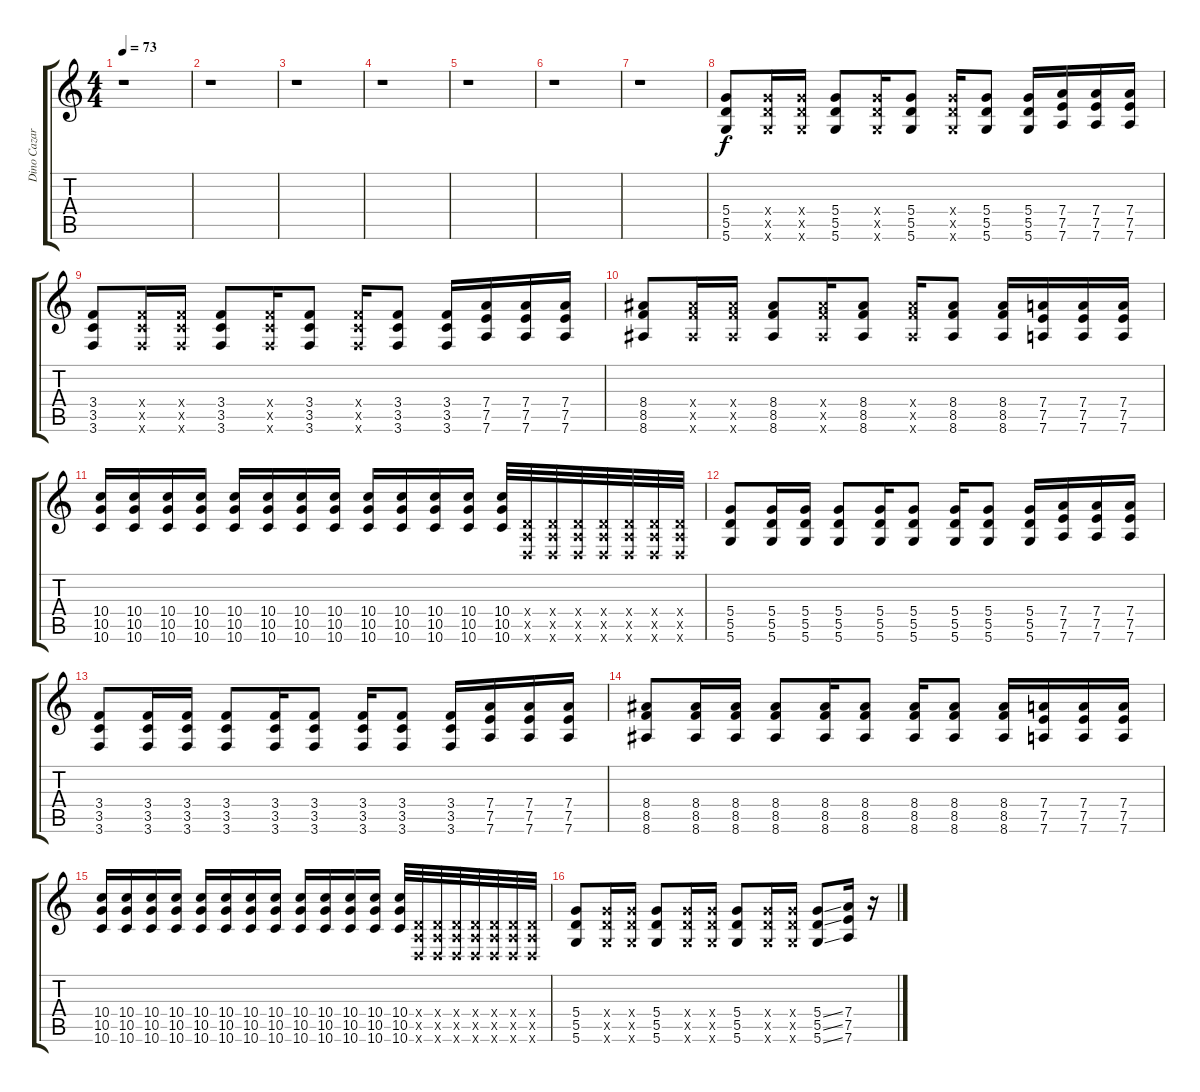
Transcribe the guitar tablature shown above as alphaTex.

\track ("Dino Cazares Gt.2" "Dino Cazar") {instrument overdrivenguitar}
\staff {score tabs}
\tuning (E4 B3 G3 D3 A2 D2) {hide}
\ts (4 4)
\tempo 73
\clef g2
\ks c
r.1{dy f} |
r.1 |
r.1 |
r.1 |
r.1 |
r.1 |
r.1 |
(5.4 5.5 5.6).8 (5.4{x} 5.5{x} 5.6{x}).16 (5.4{x} 5.5{x} 5.6{x}).16 (5.4 5.5 5.6).8 (5.4{x} 5.5{x} 5.6{x}).16 (5.4 5.5 5.6).8 (5.4{x} 5.5{x} 5.6{x}).16 (5.4 5.5 5.6).8 (5.4 5.5 5.6).16 (7.4 7.5 7.6).16 (7.4 7.5 7.6).16 (7.4 7.5 7.6).16 |
(3.4 3.5 3.6).8 (3.4{x} 3.5{x} 3.6{x}).16 (3.4{x} 3.5{x} 3.6{x}).16 (3.4 3.5 3.6).8 (3.4{x} 3.5{x} 3.6{x}).16 (3.4 3.5 3.6).8 (3.4{x} 3.5{x} 3.6{x}).16 (3.4 3.5 3.6).8 (3.4 3.5 3.6).16 (7.4 7.5 7.6).16 (7.4 7.5 7.6).16 (7.4 7.5 7.6).16 |
(8.4 8.5 8.6).8 (8.4{x} 8.5{x} 8.6{x}).16 (8.4{x} 8.5{x} 8.6{x}).16 (8.4 8.5 8.6).8 (8.4{x} 8.5{x} 8.6{x}).16 (8.4 8.5 8.6).8 (8.4{x} 8.5{x} 8.6{x}).16 (8.4 8.5 8.6).8 (8.4 8.5 8.6).16 (7.4 7.5 7.6).16 (7.4 7.5 7.6).16 (7.4 7.5 7.6).16 |
(10.4 10.5 10.6).16 (10.4 10.5 10.6).16 (10.4 10.5 10.6).16 (10.4 10.5 10.6).16 (10.4 10.5 10.6).16 (10.4 10.5 10.6).16 (10.4 10.5 10.6).16 (10.4 10.5 10.6).16 (10.4 10.5 10.6).16 (10.4 10.5 10.6).16 (10.4 10.5 10.6).16 (10.4 10.5 10.6).16 (10.4 10.5 10.6).32 (0.4{x} 0.5{x} 0.6{x}).32 (0.4{x} 0.5{x} 0.6{x}).32 (0.4{x} 0.5{x} 0.6{x}).32 (0.4{x} 0.5{x} 0.6{x}).32 (0.4{x} 0.5{x} 0.6{x}).32 (0.4{x} 0.5{x} 0.6{x}).32 (0.4{x} 0.5{x} 0.6{x}).32 |
(5.4 5.5 5.6).8 (5.4 5.5 5.6).16 (5.4 5.5 5.6).16 (5.4 5.5 5.6).8 (5.4 5.5 5.6).16 (5.4 5.5 5.6).8 (5.4 5.5 5.6).16 (5.4 5.5 5.6).8 (5.4 5.5 5.6).16 (7.4 7.5 7.6).16 (7.4 7.5 7.6).16 (7.4 7.5 7.6).16 |
(3.4 3.5 3.6).8 (3.4 3.5 3.6).16 (3.4 3.5 3.6).16 (3.4 3.5 3.6).8 (3.4 3.5 3.6).16 (3.4 3.5 3.6).8 (3.4 3.5 3.6).16 (3.4 3.5 3.6).8 (3.4 3.5 3.6).16 (7.4 7.5 7.6).16 (7.4 7.5 7.6).16 (7.4 7.5 7.6).16 |
(8.4 8.5 8.6).8 (8.4 8.5 8.6).16 (8.4 8.5 8.6).16 (8.4 8.5 8.6).8 (8.4 8.5 8.6).16 (8.4 8.5 8.6).8 (8.4 8.5 8.6).16 (8.4 8.5 8.6).8 (8.4 8.5 8.6).16 (7.4 7.5 7.6).16 (7.4 7.5 7.6).16 (7.4 7.5 7.6).16 |
(10.4 10.5 10.6).16 (10.4 10.5 10.6).16 (10.4 10.5 10.6).16 (10.4 10.5 10.6).16 (10.4 10.5 10.6).16 (10.4 10.5 10.6).16 (10.4 10.5 10.6).16 (10.4 10.5 10.6).16 (10.4 10.5 10.6).16 (10.4 10.5 10.6).16 (10.4 10.5 10.6).16 (10.4 10.5 10.6).16 (10.4 10.5 10.6).32 (0.4{x} 0.5{x} 0.6{x}).32 (0.4{x} 0.5{x} 0.6{x}).32 (0.4{x} 0.5{x} 0.6{x}).32 (0.4{x} 0.5{x} 0.6{x}).32 (0.4{x} 0.5{x} 0.6{x}).32 (0.4{x} 0.5{x} 0.6{x}).32 (0.4{x} 0.5{x} 0.6{x}).32 |
(5.4 5.5 5.6).8 (5.4{x} 5.5{x} 5.6{x}).16 (5.4{x} 5.5{x} 5.6{x}).16 (5.4 5.5 5.6).8 (5.4{x} 5.5{x} 5.6{x}).16 (5.4{x} 5.5{x} 5.6{x}).16 (5.4 5.5 5.6).8 (5.4{x} 5.5{x} 5.6{x}).16 (5.4{x} 5.5{x} 5.6{x}).16 (5.4{ss} 5.5{ss} 5.6{ss}).8 (7.4 7.5 7.6).16 r.16
